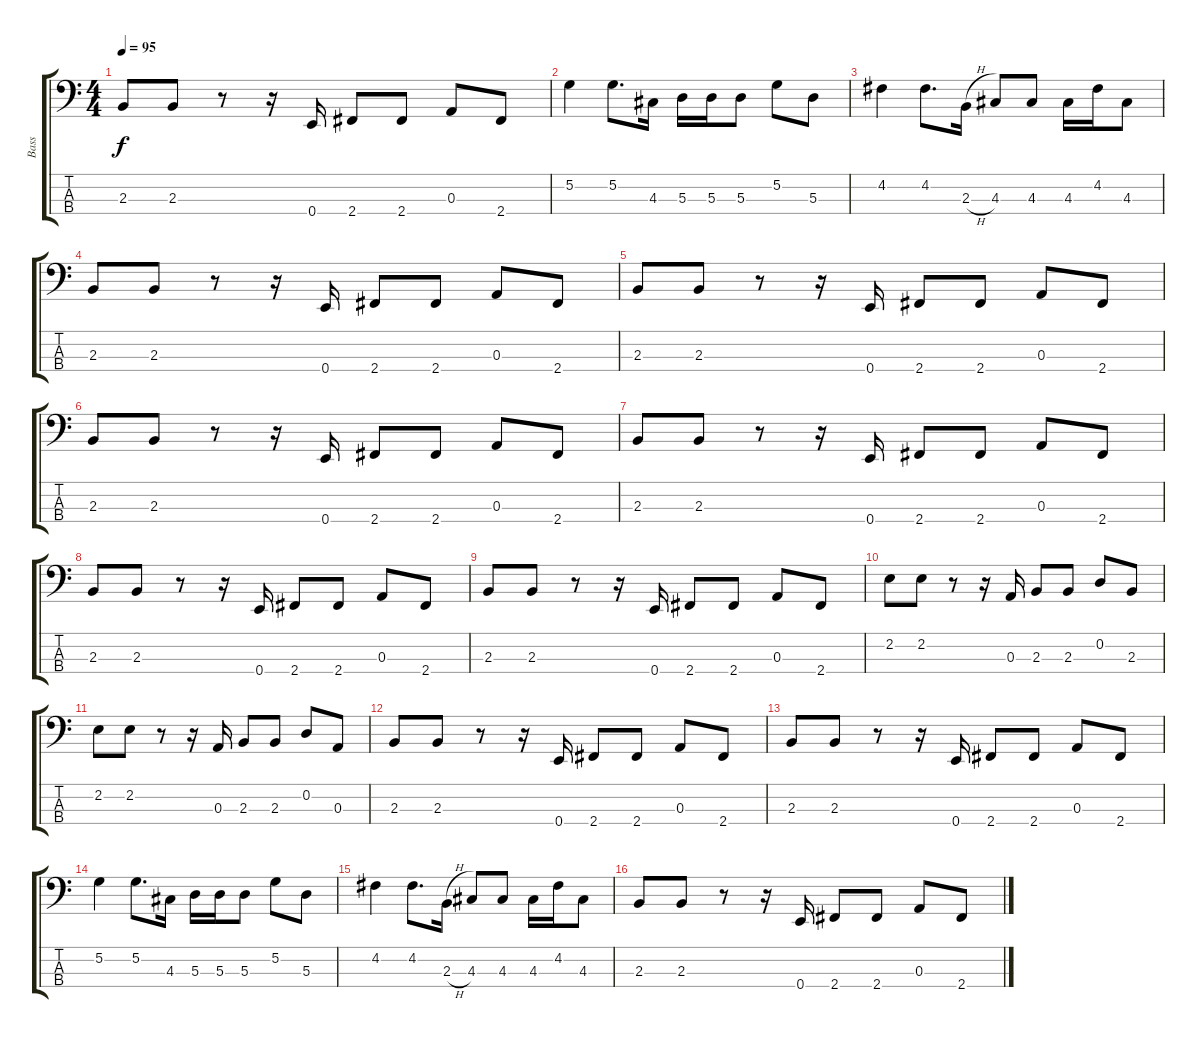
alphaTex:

\track ("Bass" "Bass") {instrument electricbassfinger}
\staff {score tabs}
\tuning (G2 D2 A1 E1) {hide}
\ts (4 4)
\tempo 95
\clef f4
\ks c
2.3.8{dy f} 2.3.8 r.8 r.16 0.4.16 2.4.8 2.4.8 0.3.8 2.4.8 |
5.2.4 5.2.8{d} 4.3.16 5.3.16 5.3.16 5.3.8 5.2.8 5.3.8 |
4.2.4 4.2.8{d} 2.3{h}.16 4.3.8 4.3.8 4.3.16 4.2.16 4.3.8 |
2.3.8 2.3.8 r.8 r.16 0.4.16 2.4.8 2.4.8 0.3.8 2.4.8 |
2.3.8 2.3.8 r.8 r.16 0.4.16 2.4.8 2.4.8 0.3.8 2.4.8 |
2.3.8 2.3.8 r.8 r.16 0.4.16 2.4.8 2.4.8 0.3.8 2.4.8 |
2.3.8 2.3.8 r.8 r.16 0.4.16 2.4.8 2.4.8 0.3.8 2.4.8 |
2.3.8 2.3.8 r.8 r.16 0.4.16 2.4.8 2.4.8 0.3.8 2.4.8 |
2.3.8 2.3.8 r.8 r.16 0.4.16 2.4.8 2.4.8 0.3.8 2.4.8 |
2.2.8 2.2.8 r.8 r.16 0.3.16 2.3.8 2.3.8 0.2.8 2.3.8 |
2.2.8 2.2.8 r.8 r.16 0.3.16 2.3.8 2.3.8 0.2.8 0.3.8 |
2.3.8 2.3.8 r.8 r.16 0.4.16 2.4.8 2.4.8 0.3.8 2.4.8 |
2.3.8 2.3.8 r.8 r.16 0.4.16 2.4.8 2.4.8 0.3.8 2.4.8 |
5.2.4 5.2.8{d} 4.3.16 5.3.16 5.3.16 5.3.8 5.2.8 5.3.8 |
4.2.4 4.2.8{d} 2.3{h}.16 4.3.8 4.3.8 4.3.16 4.2.16 4.3.8 |
2.3.8 2.3.8 r.8 r.16 0.4.16 2.4.8 2.4.8 0.3.8 2.4.8
